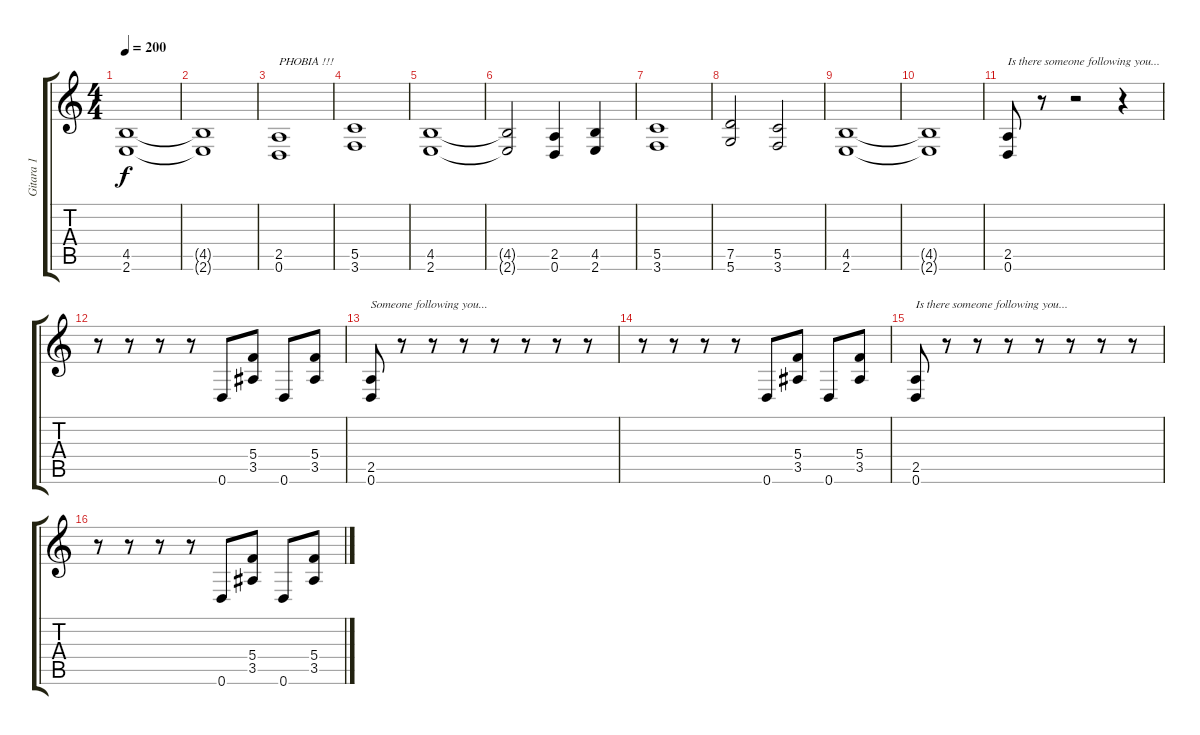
\track ("Gitara 1" "Gitara 1") {instrument distortionguitar}
\staff {score tabs}
\tuning (D4 A3 F3 C3 G2 D2) {hide}
\ts (4 4)
\tempo 200
\clef g2
\ks c
(4.5 2.6).1{dy f} |
(4.5{t} 2.6{t}).1 |
(2.5 0.6).1{txt "PHOBIA !!!"} |
(5.5 3.6).1 |
(4.5 2.6).1 |
(4.5{t} 2.6{t}).2 (2.5 0.6).4 (4.5 2.6).4 |
(5.5 3.6).1 |
(7.5 5.6).2 (5.5 3.6).2 |
(4.5 2.6).1 |
(4.5{t} 2.6{t}).1 |
(2.5 0.6).8{txt "Is there someone following you..."} r.8 r.2 r.4 |
r.8 r.8 r.8 r.8 0.6.8 (5.4 3.5).8 0.6.8 (5.4 3.5).8 |
(2.5 0.6).8{txt "Someone following you..."} r.8 r.8 r.8 r.8 r.8 r.8 r.8 |
r.8 r.8 r.8 r.8 0.6.8 (5.4 3.5).8 0.6.8 (5.4 3.5).8 |
(2.5 0.6).8{txt "Is there someone following you..."} r.8 r.8 r.8 r.8 r.8 r.8 r.8 |
r.8 r.8 r.8 r.8 0.6.8 (5.4 3.5).8 0.6.8 (5.4 3.5).8
